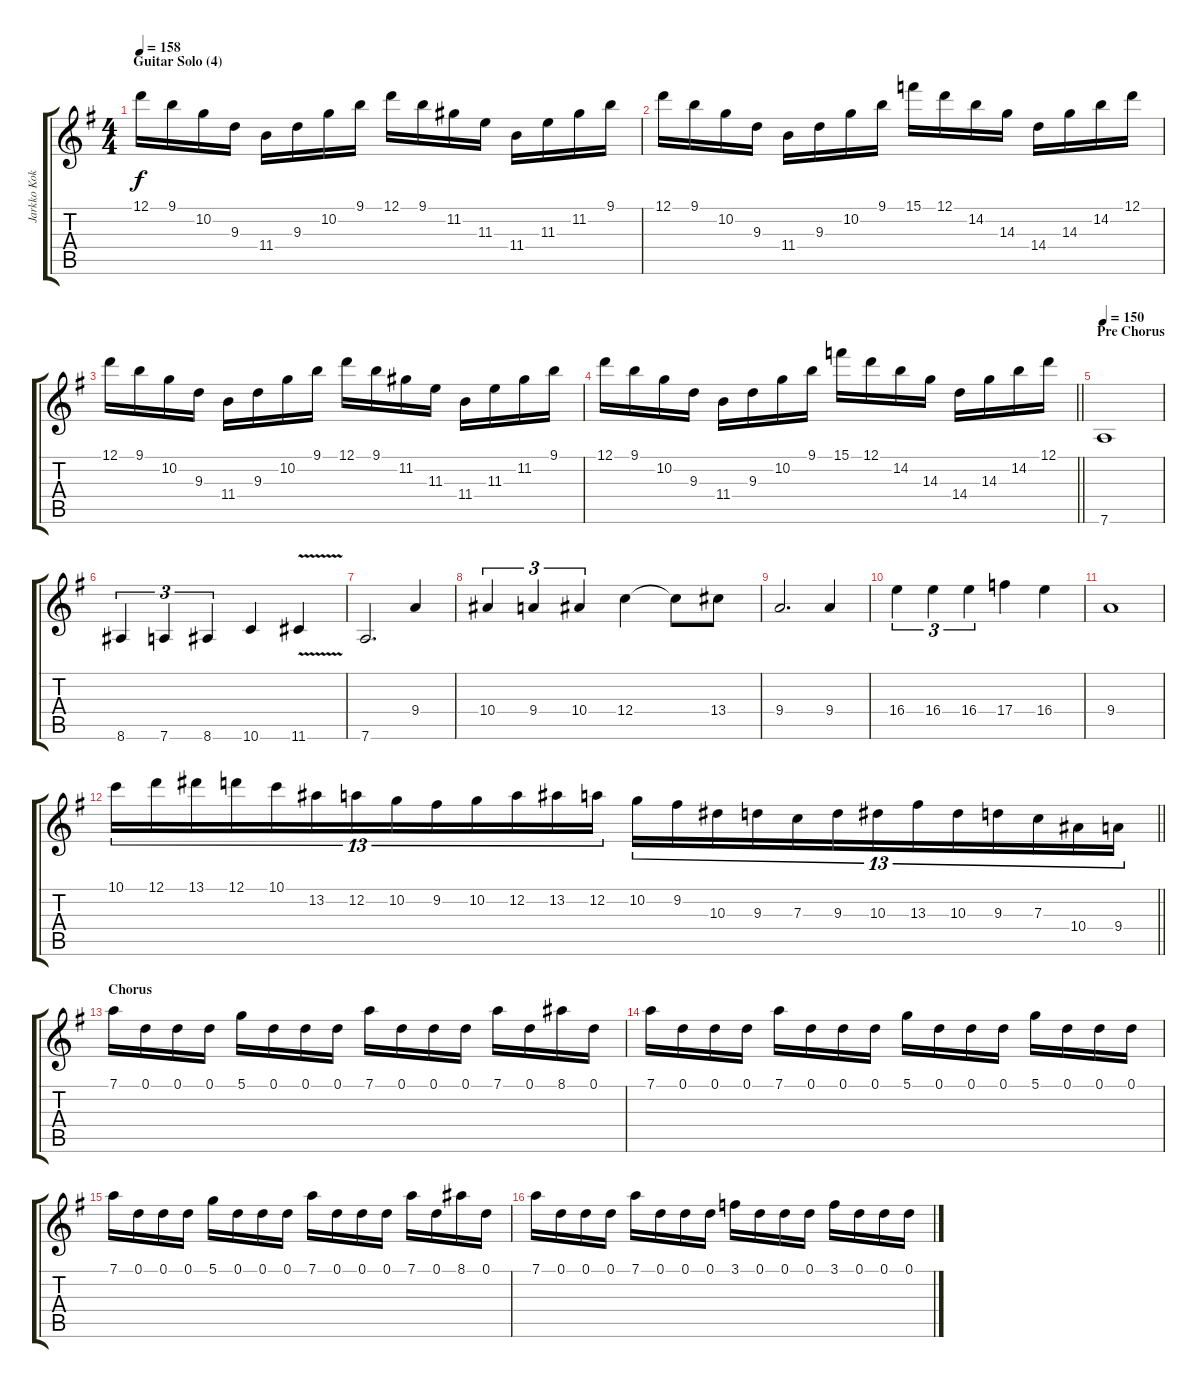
\track ("Jarkko Kokko (lead guitar) " "Jarkko Kok") {instrument overdrivenguitar}
\staff {score tabs}
\tuning (D4 A3 F3 C3 G2 D2) {hide}
\ts (4 4)
\section ("" "Guitar Solo (4)")
\tempo 158
\clef g2
\ks eminor
12.1.16{dy f} 9.1.16 10.2.16 9.3.16 11.4.16 9.3.16 10.2.16 9.1.16 12.1.16 9.1.16 11.2.16 11.3.16 11.4.16 11.3.16 11.2.16 9.1.16 |
12.1.16 9.1.16 10.2.16 9.3.16 11.4.16 9.3.16 10.2.16 9.1.16 15.1.16 12.1.16 14.2.16 14.3.16 14.4.16 14.3.16 14.2.16 12.1.16 |
12.1.16 9.1.16 10.2.16 9.3.16 11.4.16 9.3.16 10.2.16 9.1.16 12.1.16 9.1.16 11.2.16 11.3.16 11.4.16 11.3.16 11.2.16 9.1.16 |
\barLineRight lightlight
12.1.16 9.1.16 10.2.16 9.3.16 11.4.16 9.3.16 10.2.16 9.1.16 15.1.16 12.1.16 14.2.16 14.3.16 14.4.16 14.3.16 14.2.16 12.1.16 |
\section ("" "Pre Chorus")
\tempo 150
7.6.1 |
8.6.4{tu (3 2)} 7.6.4{tu (3 2)} 8.6.4{tu (3 2)} 10.6.4 11.6{v}.4 |
7.6.2{d} 9.4.4 |
10.4.4{tu (3 2)} 9.4.4{tu (3 2)} 10.4.4{tu (3 2)} 12.4.4 12.4{t}.8 13.4.8 |
9.4.2{d} 9.4.4 |
16.4.4{tu (3 2)} 16.4.4{tu (3 2)} 16.4.4{tu (3 2)} 17.4.4 16.4.4 |
9.4.1 |
\barLineRight lightlight
10.1.16{tu (13 8)} 12.1.16{tu (13 8)} 13.1.16{tu (13 8)} 12.1.16{tu (13 8)} 10.1.16{tu (13 8)} 13.2.16{tu (13 8)} 12.2.16{tu (13 8)} 10.2.16{tu (13 8)} 9.2.16{tu (13 8)} 10.2.16{tu (13 8)} 12.2.16{tu (13 8)} 13.2.16{tu (13 8)} 12.2.16{tu (13 8)} 10.2.16{tu (13 8)} 9.2.16{tu (13 8)} 10.3.16{tu (13 8)} 9.3.16{tu (13 8)} 7.3.16{tu (13 8)} 9.3.16{tu (13 8)} 10.3.16{tu (13 8)} 13.3.16{tu (13 8)} 10.3.16{tu (13 8)} 9.3.16{tu (13 8)} 7.3.16{tu (13 8)} 10.4.16{tu (13 8)} 9.4.16{tu (13 8)} |
\section ("" "Chorus")
7.1.16 0.1.16 0.1.16 0.1.16 5.1.16 0.1.16 0.1.16 0.1.16 7.1.16 0.1.16 0.1.16 0.1.16 7.1.16 0.1.16 8.1.16 0.1.16 |
7.1.16 0.1.16 0.1.16 0.1.16 7.1.16 0.1.16 0.1.16 0.1.16 5.1.16 0.1.16 0.1.16 0.1.16 5.1.16 0.1.16 0.1.16 0.1.16 |
7.1.16 0.1.16 0.1.16 0.1.16 5.1.16 0.1.16 0.1.16 0.1.16 7.1.16 0.1.16 0.1.16 0.1.16 7.1.16 0.1.16 8.1.16 0.1.16 |
7.1.16 0.1.16 0.1.16 0.1.16 7.1.16 0.1.16 0.1.16 0.1.16 3.1.16 0.1.16 0.1.16 0.1.16 3.1.16 0.1.16 0.1.16 0.1.16
